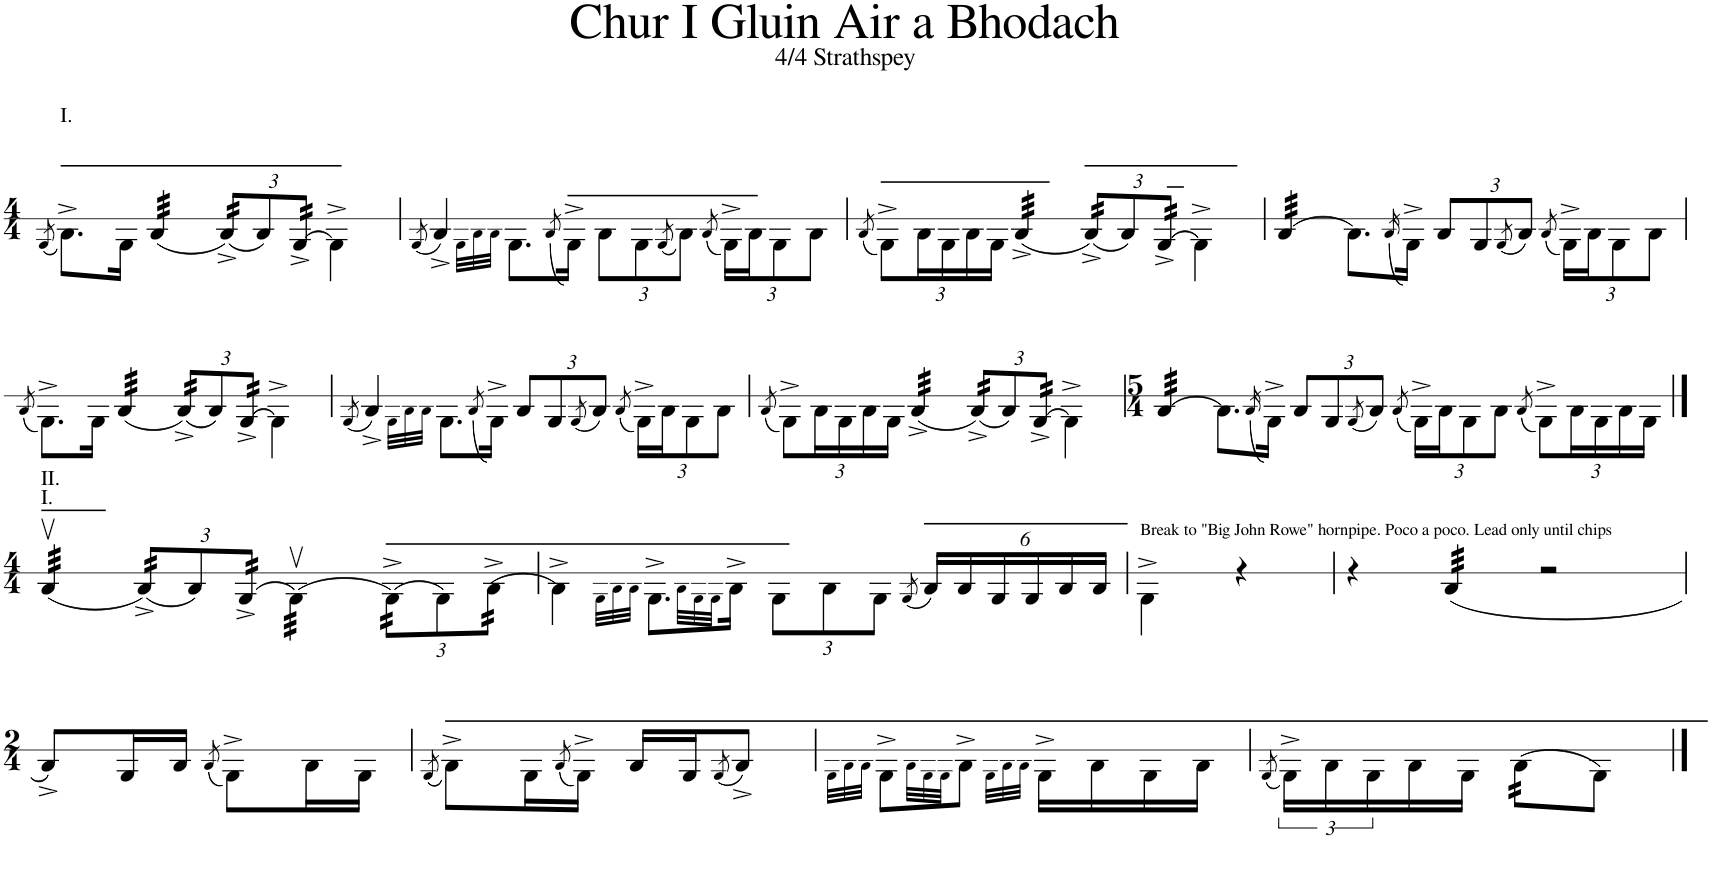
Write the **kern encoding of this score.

**kern
*part1
*staff1
*I"Piano
*I'Pno
*stria1
*clefG2
*k[]
*M4/4
=1
(8qa/
!LO:TX:a:t=I.
8.cc^\L)
16a\Jk
*tremolo
(32cc/LLL
(32cc/
(32cc/
(32cc/
(32cc/
(32cc/
(32cc/
(32cc/JJJ
*Xbrackettup
(48cc^/)LLL
(48cc^/)
(48cc^/)
(48cc^/)
*Xtremolo
12cc/)
*tremolo
(48a^/
(48a^/
(48a^/
(48a^/JJJ
*Xtremolo
4a^\)
=2
(8qa/
4cc^/)
32qa\LLL
32qcc\
32qcc\JJJ
8.a\L
(8qcc/
16a^\Jk)
12cc\L
12a\
(8qa/
12cc\J)
(8qcc/
24a^\LL)
24cc\J
12a\
12cc\J
=3
(8qcc/
12a^\L)
24cc\L
24a\
24cc\
24a\JJ
*tremolo
(32cc^/LLL
(32cc^/
(32cc^/
(32cc^/
(32cc^/
(32cc^/
(32cc^/
(32cc^/JJJ
(48cc^/)LLL
(48cc^/)
(48cc^/)
(48cc^/)
*Xtremolo
12cc/)
*tremolo
(48a^/
(48a^/
(48a^/
(48a^/JJJ
*Xtremolo
4a^\)
=4
*tremolo
(32cc/LLL
(32cc/
(32cc/
(32cc/
(32cc/
(32cc/
(32cc/
(32cc/JJJ
*Xtremolo
8.cc\L)
(16qcc/
16a^\Jk)
12cc/L
12a/
(8qa/
12cc/J)
(8qcc/
24a^\LL)
24cc\J
12a\
12cc\J
!!LO:LB:g=z
=5
(8qcc/
8.a^\L)
16a\Jk
*tremolo
(32cc/LLL
(32cc/
(32cc/
(32cc/
(32cc/
(32cc/
(32cc/
(32cc/JJJ
(48cc^/)LLL
(48cc^/)
(48cc^/)
(48cc^/)
*Xtremolo
12cc/)
*tremolo
(48a^/
(48a^/
(48a^/
(48a^/JJJ
*Xtremolo
4a^\)
=6
(8qa/
4cc^/)
32qa\LLL
32qcc\
32qcc\JJJ
8.a\L
(8qcc/
16a^\Jk)
12cc/L
12a/
(8qa/
12cc/J)
(8qcc/
24a^\LL)
24cc\J
12a\
12cc\J
=7
(8qcc/
12a^\L)
24cc\L
24a\
24cc\
24a\JJ
*tremolo
(32cc^/LLL
(32cc^/
(32cc^/
(32cc^/
(32cc^/
(32cc^/
(32cc^/
(32cc^/JJJ
(48cc^/)LLL
(48cc^/)
(48cc^/)
(48cc^/)
*Xtremolo
12cc/)
*tremolo
(48a^/
(48a^/
(48a^/
(48a^/JJJ
*Xtremolo
4a^\)
=8
*M5/4
*tremolo
(32cc/LLL
(32cc/
(32cc/
(32cc/
(32cc/
(32cc/
(32cc/
(32cc/JJJ
*Xtremolo
8.cc\L)
(16qcc/
16a^\Jk)
12cc/L
12a/
(8qa/
12cc/J)
(8qcc/
24a^\LL)
24cc\J
12a\
12cc\J
(8qcc/
12a^\L)
24cc\L
24a\
24cc\
24a\JJ
!!LO:LB:g=z
==9
*M4/4
!LO:TX:a:t=I.
!LO:TX:a:t=II.
*tremolo
(32ccv/LLL
(32ccv/
(32ccv/
(32ccv/
(32ccv/
(32ccv/
(32ccv/
(32ccv/JJJ
(48cc^/)LLL
(48cc^/)
(48cc^/)
(48cc^/)
*Xtremolo
12cc/)
*tremolo
(48a^/
(48a^/
(48a^/
(48a^/JJJ
(32av\)LLL
(32av\)
(32av\)
(32av\)
(32av\)
(32av\)
(32av\)
(32av\)JJJ
(48a^\)LLL
(48a^\)
(48a^\)
(48a^\)
*Xtremolo
12a\)
*tremolo
(48cc^\
(48cc^\
(48cc^\
(48cc^\JJJ
*Xtremolo
=10
4cc^\)
32qa\LLL
32qcc\
32qcc\JJJ
8.a^\L
32qcc\LLL
32qa\
32qa\JJJ
16cc^\Jk
12a\L
12cc\
12a\J
(8qa/
24cc/LL)
24cc/
24a/
24a/
24cc/
24cc/JJ
=11
!LO:TX:a:t=Break to "Big John Rowe" hornpipe. Poco a poco. Lead only until chips
4a^\
4r
=12
4r
*tremolo
(32cc/LLL
(32cc/
(32cc/
(32cc/
(32cc/
(32cc/
(32cc/
(32cc/JJJ
*Xtremolo
2r
!!LO:LB:g=z
=13
*M2/4
8cc^/L)
16a/L
16cc/JJ
(8qcc/
8a^\L)
16cc\L
16a\JJ
=14
(8qa/
8cc^\L)
16a\L
(8qcc/
16a^\JJ)
16cc/LL
16a/J
(8qa/
8cc^/J)
=15
32qa\LLL
32qcc\
32qcc\JJJ
8a^\L
32qcc\LLL
32qa\
32qa\JJJ
8cc^\J
32qa\LLL
32qcc\
32qcc\JJJ
16a^\LL
16cc\
16a\
16cc\JJ
=16
(8qa/
*brackettup
24a^\LL)
24cc\
24a\
16cc\
16a\JJ
*tremolo
(32cc\LLL
(32cc\
(32cc\
(32cc\
*Xtremolo
8a\J)
==
*-
